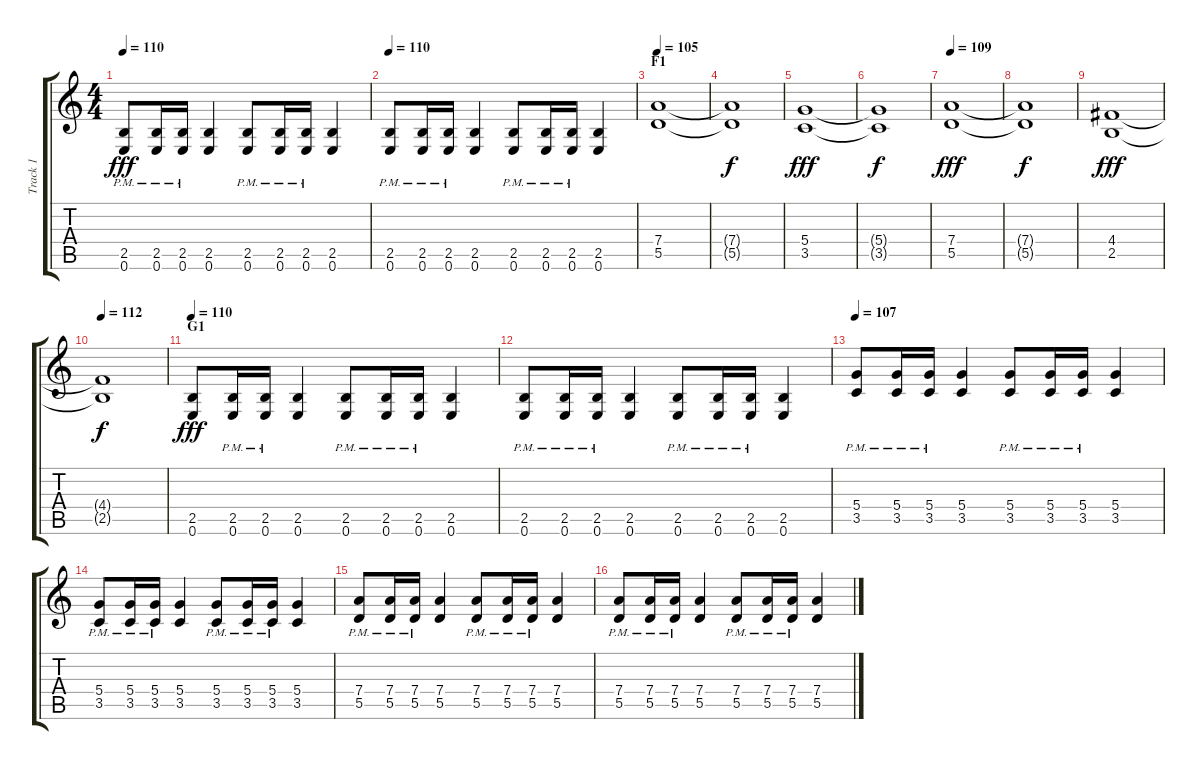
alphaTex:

\track ("Track 1" "Track 1") {instrument distortionguitar}
\staff {score tabs}
\tuning (E4 B3 G3 D3 A2 E2) {hide}
\ts (4 4)
\tempo 110
\clef g2
\ks c
(2.5{pm} 0.6{pm}).8{dy fff} (2.5{pm} 0.6{pm}).16 (2.5{pm} 0.6{pm}).16 (2.5 0.6).4 (2.5{pm} 0.6{pm}).8 (2.5{pm} 0.6{pm}).16 (2.5{pm} 0.6{pm}).16 (2.5 0.6).4 |
\tempo 110
(2.5{pm} 0.6{pm}).8 (2.5{pm} 0.6{pm}).16 (2.5{pm} 0.6{pm}).16 (2.5 0.6).4 (2.5{pm} 0.6{pm}).8 (2.5{pm} 0.6{pm}).16 (2.5{pm} 0.6{pm}).16 (2.5 0.6).4 |
\section ("" "F1")
\tempo 105
(7.4 5.5).1 |
(7.4{t} 5.5{t}).1{dy f} |
(5.4 3.5).1{dy fff} |
(5.4{t} 3.5{t}).1{dy f} |
\tempo 109
(7.4 5.5).1{dy fff} |
(7.4{t} 5.5{t}).1{dy f} |
(4.4 2.5).1{dy fff} |
\tempo 112
(4.4{t} 2.5{t}).1{dy f} |
\section ("" "G1")
\tempo 110
(2.5 0.6).8{dy fff} (2.5{pm} 0.6{pm}).16 (2.5{pm} 0.6{pm}).16 (2.5 0.6).4 (2.5{pm} 0.6{pm}).8 (2.5{pm} 0.6{pm}).16 (2.5{pm} 0.6{pm}).16 (2.5 0.6).4 |
(2.5{pm} 0.6{pm}).8 (2.5{pm} 0.6{pm}).16 (2.5{pm} 0.6{pm}).16 (2.5 0.6).4 (2.5{pm} 0.6{pm}).8 (2.5{pm} 0.6{pm}).16 (2.5{pm} 0.6{pm}).16 (2.5 0.6).4 |
\tempo 107
(5.4{pm} 3.5{pm}).8 (5.4{pm} 3.5{pm}).16 (5.4{pm} 3.5{pm}).16 (5.4 3.5).4 (5.4{pm} 3.5{pm}).8 (5.4{pm} 3.5{pm}).16 (5.4{pm} 3.5{pm}).16 (5.4 3.5).4 |
(5.4{pm} 3.5{pm}).8 (5.4{pm} 3.5{pm}).16 (5.4{pm} 3.5{pm}).16 (5.4 3.5).4 (5.4{pm} 3.5{pm}).8 (5.4{pm} 3.5{pm}).16 (5.4{pm} 3.5{pm}).16 (5.4 3.5).4 |
(7.4{pm} 5.5{pm}).8 (7.4{pm} 5.5{pm}).16 (7.4{pm} 5.5{pm}).16 (7.4 5.5).4 (7.4{pm} 5.5{pm}).8 (7.4{pm} 5.5{pm}).16 (7.4{pm} 5.5{pm}).16 (7.4 5.5).4 |
(7.4{pm} 5.5{pm}).8 (7.4{pm} 5.5{pm}).16 (7.4{pm} 5.5{pm}).16 (7.4 5.5).4 (7.4{pm} 5.5{pm}).8 (7.4{pm} 5.5{pm}).16 (7.4{pm} 5.5{pm}).16 (7.4 5.5).4
